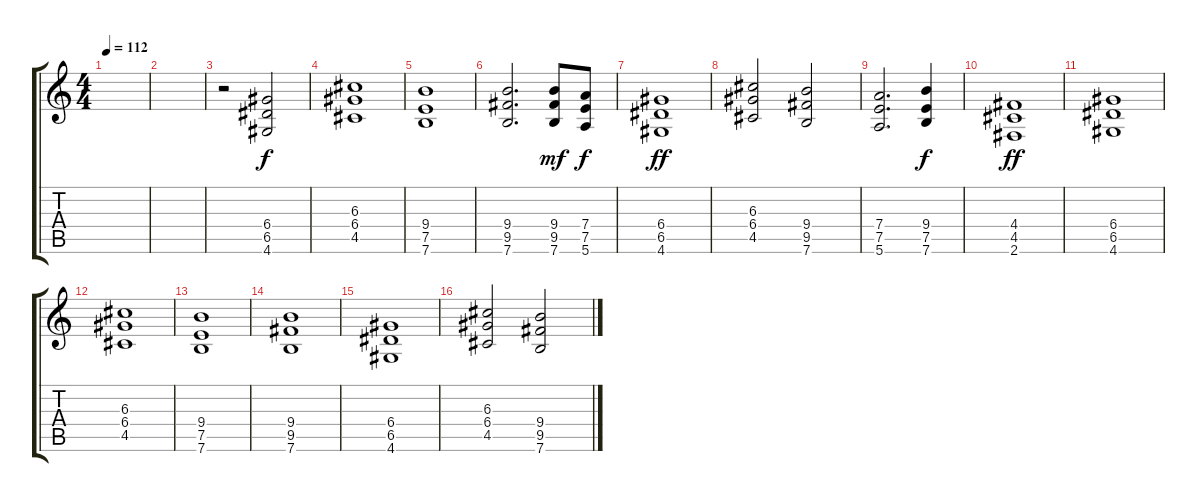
\track "" {instrument distortionguitar}
\staff {score tabs}
\tuning (E4 B3 G3 D3 A2 E2) {hide}
\ts (4 4)
\tempo 112
\clef g2
\ks c
|
|
r.2 (6.4 6.5 4.6).2 |
(6.3 6.4 4.5).1 |
(9.4 7.5 7.6).1 |
(9.4 9.5 7.6).2{d} (9.4 9.5 7.6).8{dy mf} (7.4 7.5 5.6).8{dy f} |
(6.4 6.5 4.6).1{dy ff} |
(6.3 6.4 4.5).2 (9.4 9.5 7.6).2 |
(7.4 7.5 5.6).2{d} (9.4 7.5 7.6).4{dy f} |
(4.4 4.5 2.6).1{dy ff} |
(6.4 6.5 4.6).1 |
(6.3 6.4 4.5).1 |
(9.4 7.5 7.6).1 |
(9.4 9.5 7.6).1 |
(6.4 6.5 4.6).1 |
(6.3 6.4 4.5).2 (9.4 9.5 7.6).2
